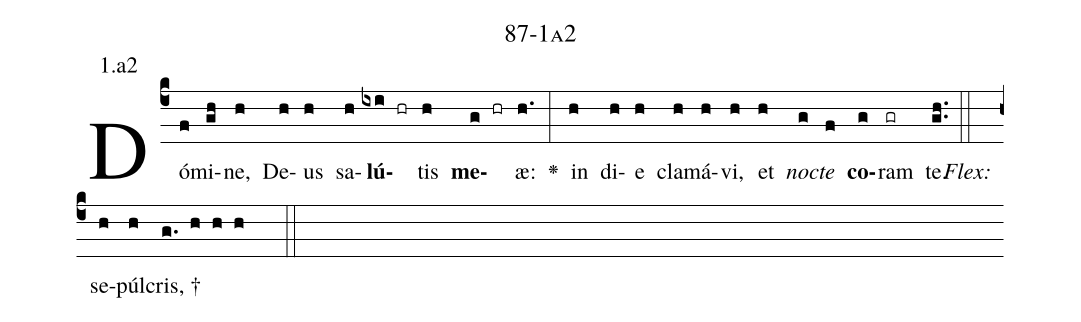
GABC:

name: 87-1a2;
annotation: 1.a2;
%%
(c4)Dó(f)mi(gh)ne,(h) De(h)us(h) sa(h)<b>lú</b>(ixi hr)tis(h) <b>me</b>(g hr)æ:(h.) <v>\greheightstar</v>(:) in(h) di(h)e(h) cla(h)má(h)vi,(h) et(h) <i>noc</i>(g)<i>te</i>(f) <b>co</b>(g)ram(gr) te.(gh..) (::)
<i>Flex:</i>()  se(h)púl(h)cris, †(g. h h h  ::)

%E(h) u(h) o(g) u(f) a(g) e.(gh..) (::)
